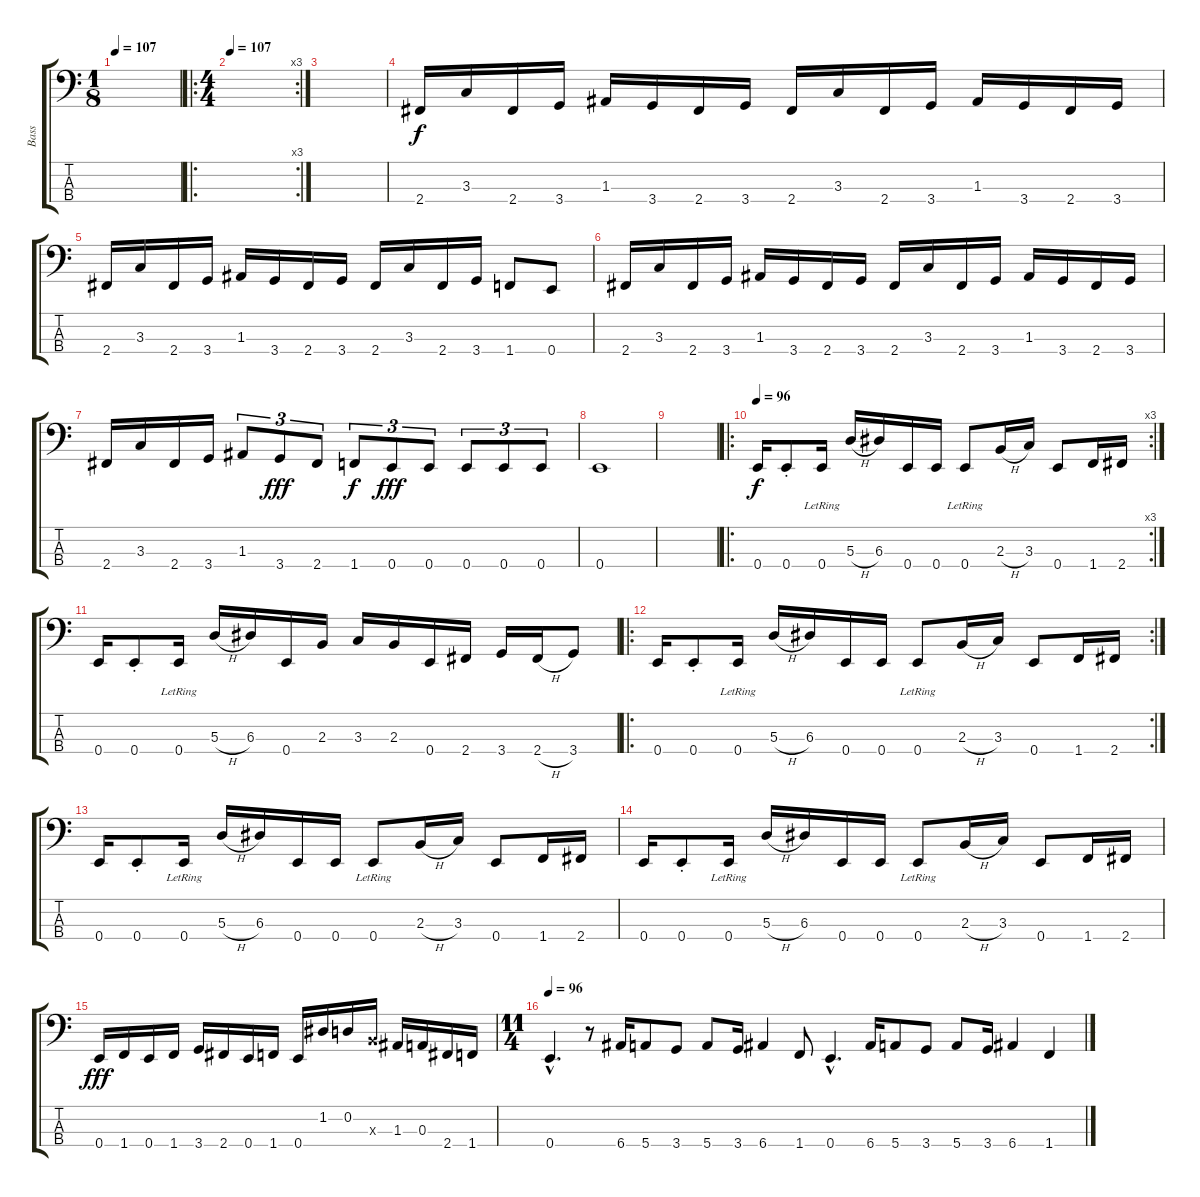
\track ("Bass" "Bass") {instrument electricbassfinger}
\staff {score tabs}
\tuning (G2 D2 A1 E1) {hide}
\ts (1 8)
\tempo 107
\clef f4
\ks c
|
\ro
\rc 3
\ts (4 4)
\tempo 107
|
|
2.4.16{volume 15} 3.3.16 2.4.16 3.4.16 1.3.16 3.4.16 2.4.16 3.4.16 2.4.16 3.3.16 2.4.16 3.4.16 1.3.16 3.4.16 2.4.16 3.4.16 |
2.4.16 3.3.16 2.4.16 3.4.16 1.3.16 3.4.16 2.4.16 3.4.16 2.4.16 3.3.16 2.4.16 3.4.16 1.4.8 0.4.8 |
2.4.16{volume 15} 3.3.16 2.4.16 3.4.16 1.3.16 3.4.16 2.4.16 3.4.16 2.4.16 3.3.16 2.4.16 3.4.16 1.3.16 3.4.16 2.4.16 3.4.16 |
2.4.16 3.3.16 2.4.16 3.4.16 1.3.8{tu (3 2)} 3.4.8{tu (3 2) dy fff} 2.4.8{tu (3 2)} 1.4.8{tu (3 2) dy f} 0.4.8{tu (3 2) dy fff} 0.4.8{tu (3 2)} 0.4.8{tu (3 2)} 0.4.8{tu (3 2)} 0.4.8{tu (3 2)} |
0.4.1 |
|
\ro
\rc 3
\tempo 96
0.4.16{dy f} 0.4{st}.8 0.4{lr}.16 5.3{h}.16 6.3.16 0.4.16 0.4.16 0.4{lr}.8 2.3{h}.16 3.3.16 0.4.8 1.4.16 2.4.16 |
0.4.16 0.4{st}.8 0.4{lr}.16 5.3{h}.16 6.3.16 0.4.16 2.3.16 3.3.16 2.3.16 0.4.16 2.4.16 3.4.16 2.4{h}.16 3.4.8 |
\ro
\rc 2
0.4.16 0.4{st}.8 0.4{lr}.16 5.3{h}.16 6.3.16 0.4.16 0.4.16 0.4{lr}.8 2.3{h}.16 3.3.16 0.4.8 1.4.16 2.4.16 |
0.4.16 0.4{st}.8 0.4{lr}.16 5.3{h}.16 6.3.16 0.4.16 0.4.16 0.4{lr}.8 2.3{h}.16 3.3.16 0.4.8 1.4.16 2.4.16 |
0.4.16 0.4{st}.8 0.4{lr}.16 5.3{h}.16 6.3.16 0.4.16 0.4.16 0.4{lr}.8 2.3{h}.16 3.3.16 0.4.8 1.4.16 2.4.16 |
0.4.16{dy fff instrument slapbass2} 1.4.16 0.4.16 1.4.16 3.4.16 2.4.16 0.4.16 1.4.16 0.4.16 1.2.16 0.2.16 2.3{x}.16 1.3.16 0.3.16 2.4.16 1.4.16 |
\ts (11 4)
\tempo 96
0.4{hac}.4{d instrument electricbassfinger} r.8 6.4.16 5.4.8 3.4.8 5.4.8 3.4.16 6.4.4 1.4.8 0.4{hac}.4{d} 6.4.16 5.4.8 3.4.8 5.4.8 3.4.16 6.4.4 1.4.4
